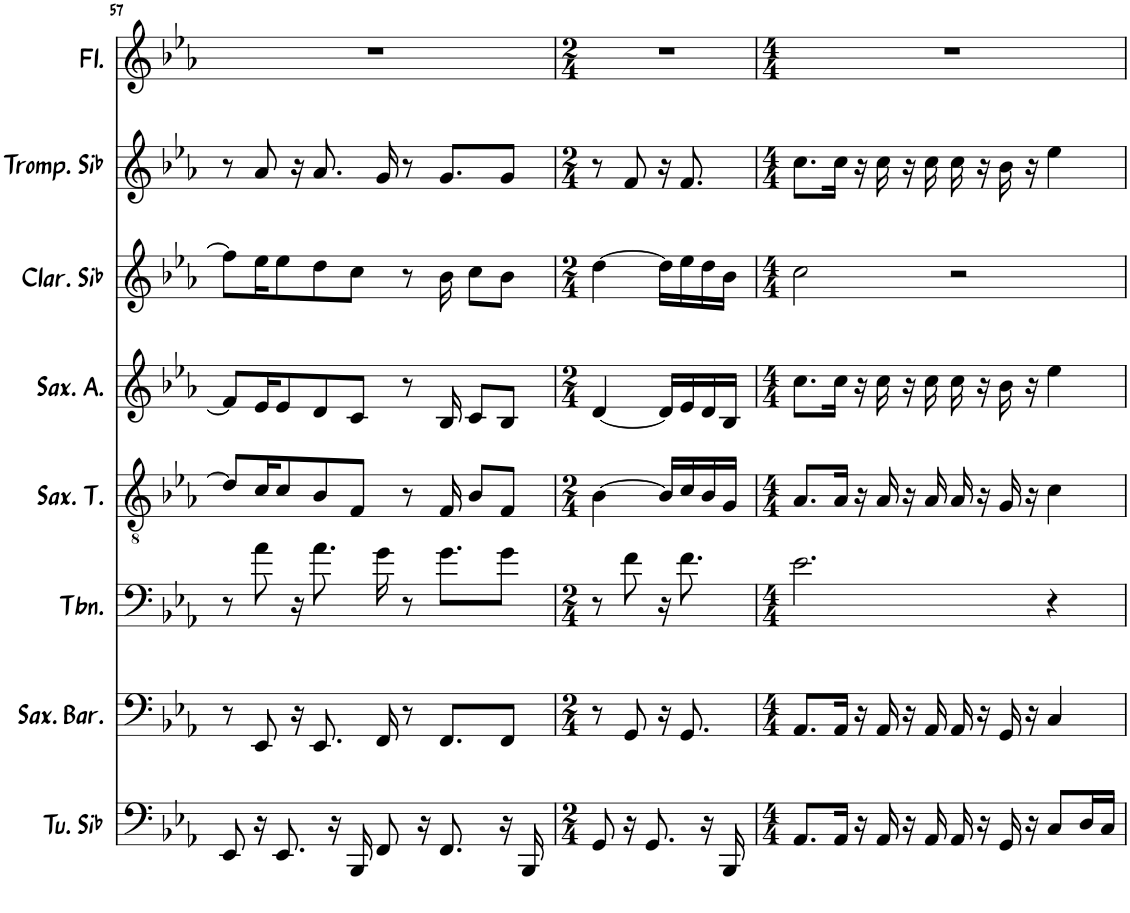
**kern	**kern	**kern	**kern	**kern	**kern	**kern	**kern
*part8	*part7	*part6	*part5	*part4	*part3	*part2	*part1
*staff8	*staff7	*staff6	*staff5	*staff4	*staff3	*staff2	*staff1
*I"Tuba en Sib	*I"Saxophone Baryton	*I"Trombone	*I"Saxophone Ténor	*I"Saxophone Alto	*I"Clarinette en Sib	*I"Trompette en Sib	*I"Flûte
*I'Tu. Sib	*I'Sax. Bar.	*I'Tbn.	*I'Sax. T.	*I'Sax. A.	*I'Clar. Sib	*I'Tromp. Sib	*I'Fl.
!!LO:PB:g=z
*clefF4	*clefF4	*clefF4	*clefGv2	*clefG2	*clefG2	*clefG2	*clefG2
*	*ITrd12c21	*	*ITrd8c14	*ITrd5c9	*	*ITrd1c2	*
*k[b-e-a-]	*k[b-e-a-]	*k[b-e-a-]	*k[b-e-a-]	*k[b-e-a-]	*k[b-e-a-]	*k[b-e-a-]	*k[b-e-a-]
*M4/4	*M4/4	*M4/4	*M4/4	*M4/4	*M4/4	*M4/4	*M4/4
=57	=57	=57	=57	=57	=57	=57	=57
8EE-/	8r	8r	8d/L]	8f/L]	8ff\L]	8r	1r
16r	8EE-/	8a-\	16c/K	16e-/K	16ee-\K	8a-/	.
8.EE-/	.	.	8c/	8e-/	8ee-\	.	.
.	16r	16r	.	.	.	16r	.
.	8.EE-/	8.a-\	8B-/	8d/	8dd\	8.a-/	.
16r	.	.	.	.	.	.	.
16BBB-/	.	.	8F/J	8c/J	8cc\J	.	.
8FF/	16FF/	16g\	.	.	.	16g/	.
.	8r	8r	8r	8r	8r	8r	.
16r	.	.	.	.	.	.	.
8.FF/	8.FF/L	8.g\L	16F/	16B-/	16b-\	8.g/L	.
.	.	.	8B-/L	8c/L	8cc\L	.	.
16r	8FF/J	8g\J	8F/J	8B-/J	8b-\J	8g/J	.
16BBB-/	.	.	.	.	.	.	.
=58	=58	=58	=58	=58	=58	=58	=58
*M2/4	*M2/4	*M2/4	*M2/4	*M2/4	*M2/4	*M2/4	*M2/4
8GG/	8r	8r	[4B-\	[4d/	[4dd\	8r	2r
16r	8GG/	8f\	.	.	.	8f/	.
8.GG/	.	.	.	.	.	.	.
.	16r	16r	16B-/LL]	16d/LL]	16dd\LL]	16r	.
.	8.GG/	8.f\	16c/	16e-/	16ee-\	8.f/	.
16r	.	.	16B-/	16d/	16dd\	.	.
16BBB-/	.	.	16G/JJ	16B-/JJ	16b-\JJ	.	.
=59	=59	=59	=59	=59	=59	=59	=59
*M4/4	*M4/4	*M4/4	*M4/4	*M4/4	*M4/4	*M4/4	*M4/4
8.AA-/L	8.AA-/L	2.e-\	8.A-/L	8.cc\L	2cc\	8.cc\L	1r
16AA-/Jk	16AA-/Jk	.	16A-/Jk	16cc\Jk	.	16cc\Jk	.
16r	16r	.	16r	16r	.	16r	.
16AA-/	16AA-/	.	16A-/	16cc\	.	16cc\	.
16r	16r	.	16r	16r	.	16r	.
16AA-/	16AA-/	.	16A-/	16cc\	.	16cc\	.
16AA-/	16AA-/	.	16A-/	16cc\	2r	16cc\	.
16r	16r	.	16r	16r	.	16r	.
16GG/	16GG/	.	16G/	16b-\	.	16b-\	.
16r	16r	.	16r	16r	.	16r	.
8C/L	4C/	4r	4c\	4ee-\	.	4ee-\	.
16D/L	.	.	.	.	.	.	.
16C/JJ	.	.	.	.	.	.	.
=	=	=	=	=	=	=	=
*-	*-	*-	*-	*-	*-	*-	*-
